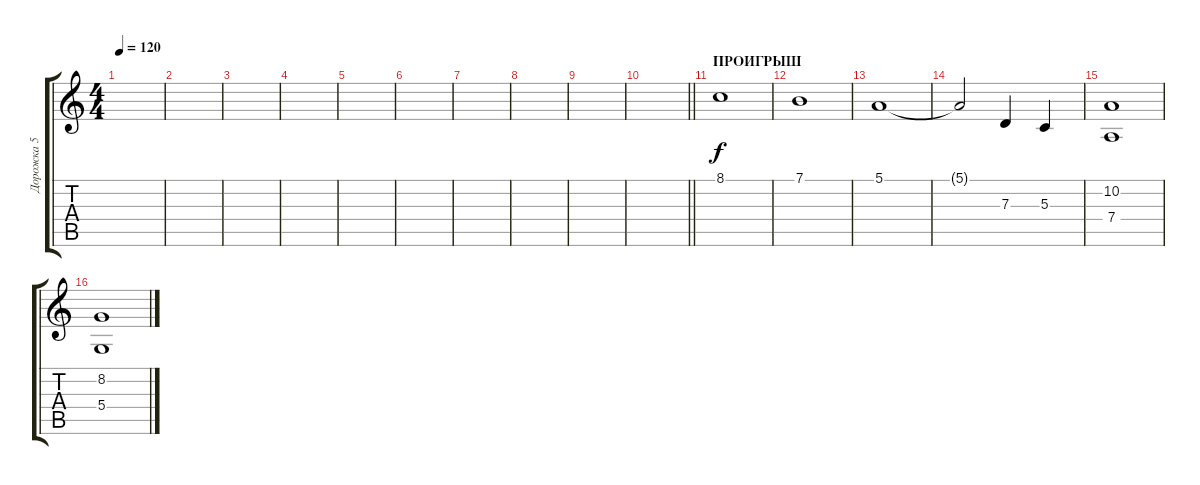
\track ("Дорожка 5" "Дорожка 5") {instrument viola}
\staff {score tabs}
\tuning (E4 B3 G3 D3 A2 E2) {hide}
\ts (4 4)
\tempo 120
\clef g2
\ks c
|
|
|
|
|
|
|
|
|
\barLineRight lightlight
|
\section ("" "ПРОИГРЫШ")
8.1.1 |
7.1.1 |
5.1.1 |
5.1{t}.2 7.3.4 5.3.4 |
(10.2 7.4).1 |
(8.2 5.4).1
